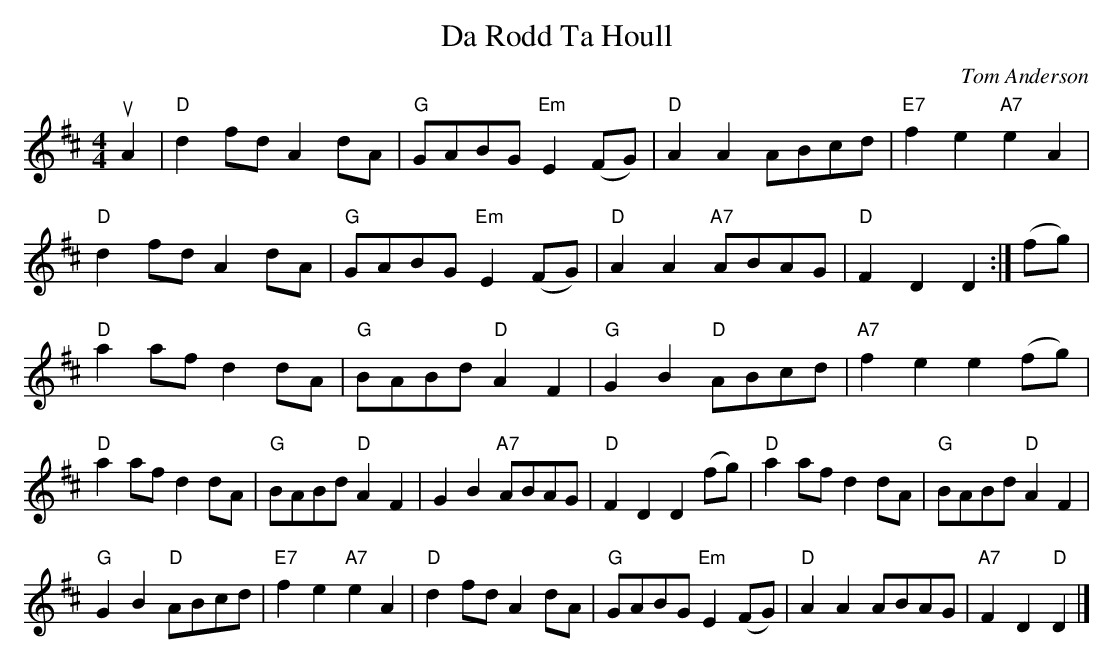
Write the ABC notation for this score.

X:1
T:Da Rodd Ta Houll
C:Tom Anderson
M:4/4
L:1/8
K:D
uA2|"D"d2fdA2dA|"G"GABG "Em"E2 (FG)|"D"A2A2ABcd|"E7"f2e2"A7"e2A2|
"D"d2fdA2dA|"G"GABG "Em"E2 (FG)|"D"A2A2 "A7"ABAG|"D"F2D2D2:|(fg)|
"D"a2af d2dA|"G"BABd "D"A2F2|"G"G2B2"D"ABcd|"A7"f2e2e2(fg)|
"D"a2af d2dA|"G"BABd "D"A2F2|G2B2"A7"ABAG|"D"F2D2D2(fg)|"D"a2af d2dA|"G"BABd "D"A2F2|
"G"G2B2"D"ABcd|"E7"f2e2"A7"e2A2|"D"d2fdA2dA|"G"GABG"Em"E2(FG)|"D"A2A2ABAG|"A7"F2D2"D"D2|]
